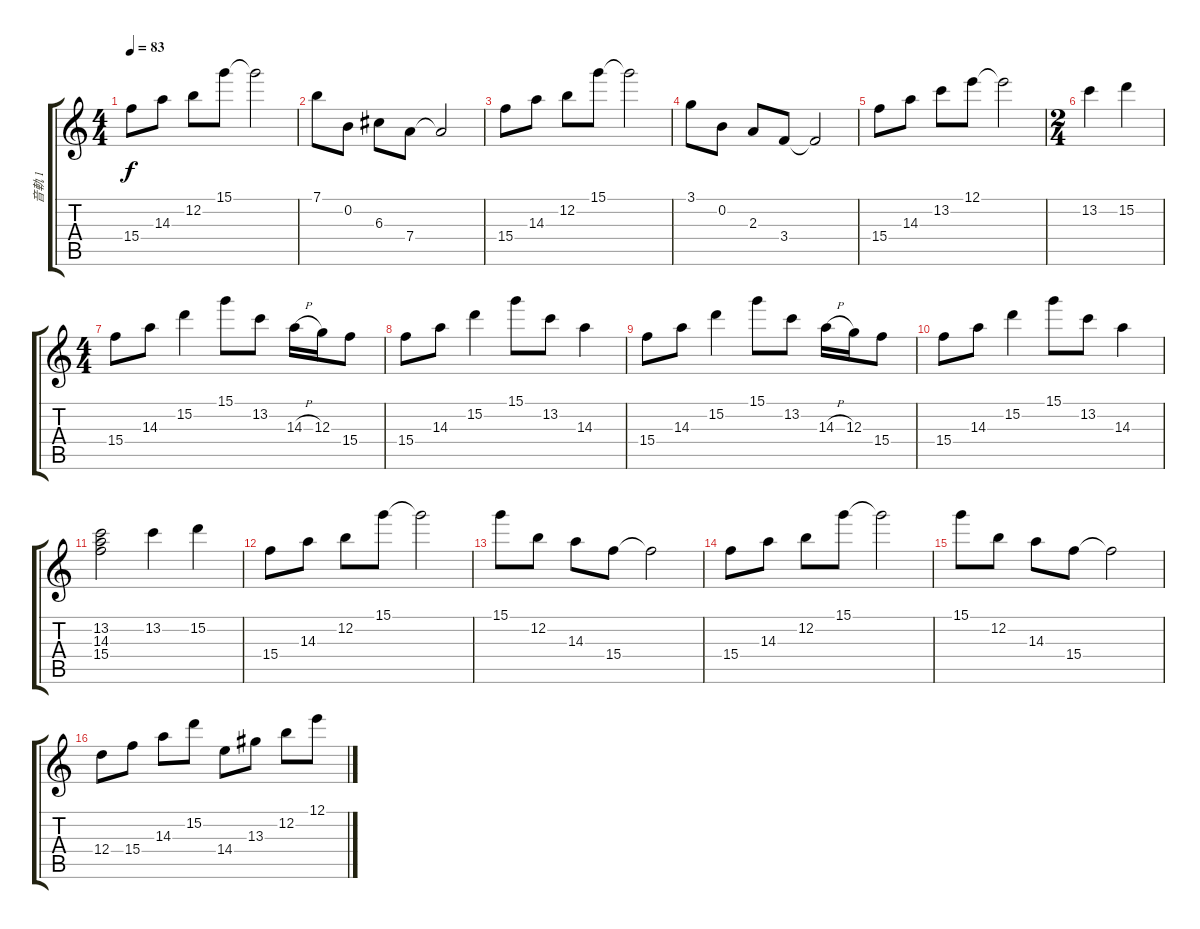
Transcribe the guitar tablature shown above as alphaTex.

\track ("音軌 1" "音軌 1") {instrument electricguitarjazz}
\staff {score tabs}
\tuning (E4 B3 G3 D3 A2 E2) {hide}
\ts (4 4)
\tempo 83
\clef g2
\ks c
15.4.8{dy f instrument electricguitarjazz} 14.3.8 12.2.8 15.1.8 15.1{t}.2 |
7.1.8 0.2.8 6.3.8 7.4.8 7.4{t}.2 |
15.4.8 14.3.8 12.2.8 15.1.8 15.1{t}.2 |
3.1.8 0.2.8 2.3.8 3.4.8 3.4{t}.2 |
15.4.8 14.3.8 13.2.8 12.1.8 12.1{t}.2 |
\ts (2 4)
13.2.4 15.2.4 |
\ts (4 4)
15.4.8 14.3.8 15.2.4 15.1.8 13.2.8 14.3{h}.16 12.3.16 15.4.8 |
15.4.8 14.3.8 15.2.4 15.1.8 13.2.8 14.3.4 |
15.4.8 14.3.8 15.2.4 15.1.8 13.2.8 14.3{h}.16 12.3.16 15.4.8 |
15.4.8 14.3.8 15.2.4 15.1.8 13.2.8 14.3.4 |
(13.2 14.3 15.4).2 13.2.4 15.2.4 |
15.4.8 14.3.8 12.2.8 15.1.8 15.1{t}.2 |
15.1.8 12.2.8 14.3.8 15.4.8 15.4{t}.2 |
15.4.8 14.3.8 12.2.8 15.1.8 15.1{t}.2 |
15.1.8 12.2.8 14.3.8 15.4.8 15.4{t}.2 |
12.4.8 15.4.8 14.3.8 15.2.8 14.4.8 13.3.8 12.2.8 12.1.8
